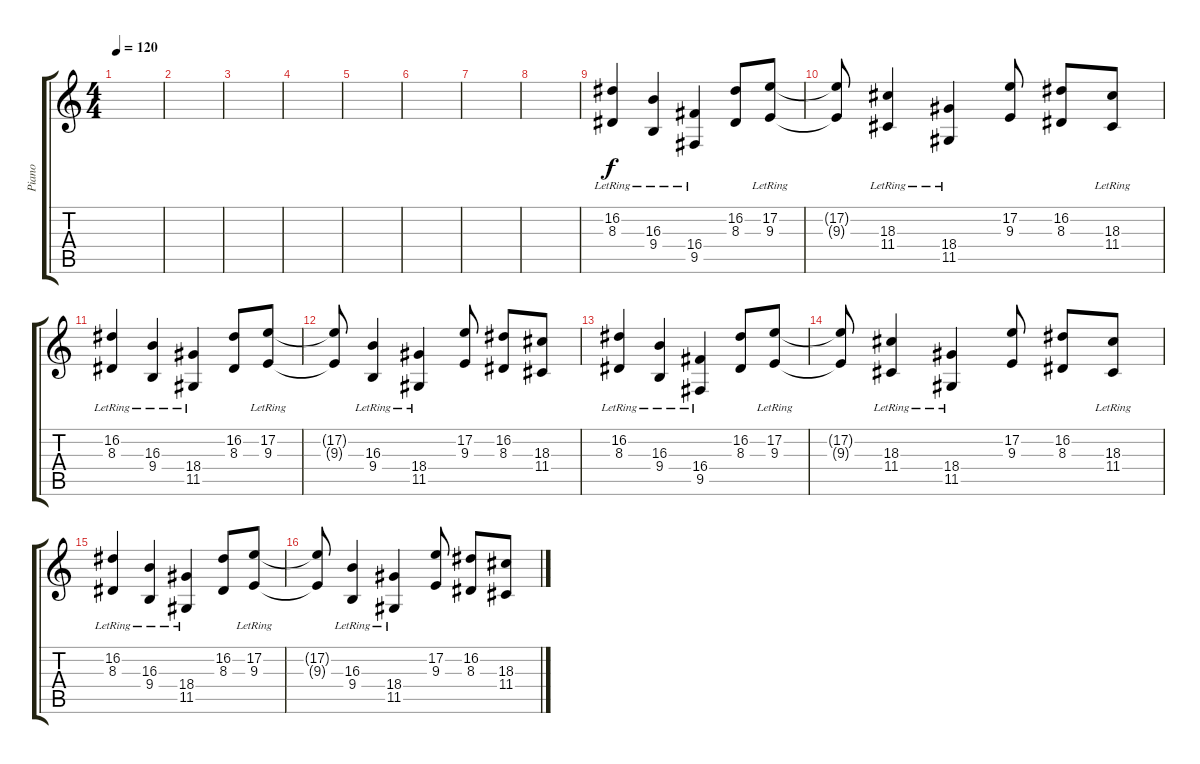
\track ("Piano" "Piano") {instrument electricgrandpiano}
\staff {score tabs}
\tuning (E4 B3 G3 D3 A2 E2) {hide}
\ts (4 4)
\tempo 120
\clef g2
\ks c
|
|
|
|
|
|
|
|
(16.2{lr} 8.3{lr}).4 (16.3{lr} 9.4{lr}).4 (16.4{lr} 9.5{lr}).4 (16.2 8.3).8 (17.2{lr} 9.3{lr}).8 |
(17.2{t} 9.3{t}).8 (18.3{lr} 11.4{lr}).4 (18.4{lr} 11.5{lr}).4 (17.2 9.3).8 (16.2 8.3).8 (18.3 11.4{lr}).8 |
(16.2{lr} 8.3{lr}).4 (16.3{lr} 9.4{lr}).4 (18.4{lr} 11.5{lr}).4 (16.2 8.3).8 (17.2{lr} 9.3{lr}).8 |
(17.2{t} 9.3{t}).8 (16.3{lr} 9.4{lr}).4 (18.4{lr} 11.5{lr}).4 (17.2 9.3).8 (16.2 8.3).8 (18.3 11.4).8 |
(16.2{lr} 8.3{lr}).4 (16.3{lr} 9.4{lr}).4 (16.4{lr} 9.5{lr}).4 (16.2 8.3).8 (17.2{lr} 9.3{lr}).8 |
(17.2{t} 9.3{t}).8 (18.3{lr} 11.4{lr}).4 (18.4{lr} 11.5{lr}).4 (17.2 9.3).8 (16.2 8.3).8 (18.3 11.4{lr}).8 |
(16.2{lr} 8.3{lr}).4 (16.3{lr} 9.4{lr}).4 (18.4{lr} 11.5{lr}).4 (16.2 8.3).8 (17.2{lr} 9.3{lr}).8 |
(17.2{t} 9.3{t}).8 (16.3{lr} 9.4{lr}).4 (18.4{lr} 11.5{lr}).4 (17.2 9.3).8 (16.2 8.3).8 (18.3 11.4).8
